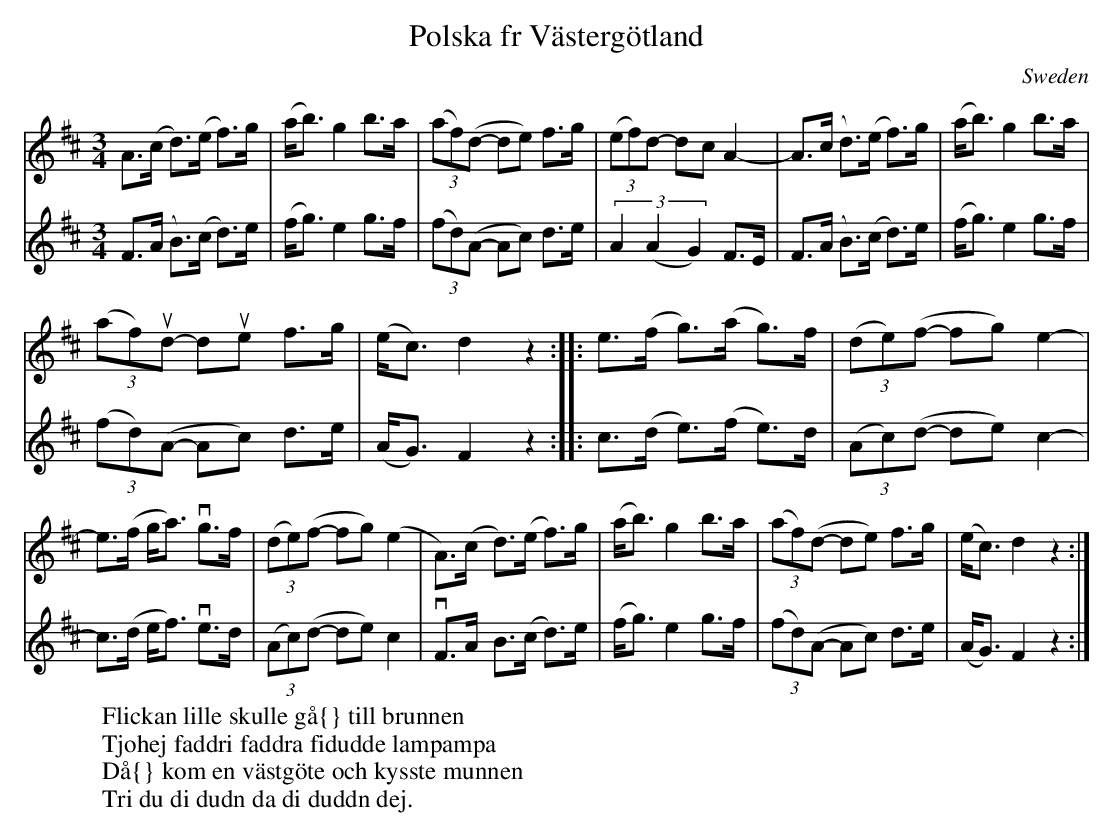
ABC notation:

X:1
T:Polska fr Västergötland
M:3/4
O:Sweden
K:D
V:1
A>(c d)>(e f)>g | (a<b) g2 b>a | \
(3(af)(d- de) f>g | (3(ef)d- dc A2-| \
A>(c d)>(e f)>g | (a<b) g2 b>a |
(3(af)ud- due f>g | (e<c) d2 z2 :: \
e>(f g)>(a g)>f | (3(de)(f -fg) e2- |
e>(f g<a) vg>f | (3(de)(f- fg) (e2 | \
A)>(c d)>(e f)>g | (a<b) g2 b>a | \
(3(af)(d- de) f>g | (e<c) d2z2 :|
V:2
F>(A B)>(c d)>e | (f<g) e2 g>f | (3(fd)(A- Ac) d>e | (3:2:3A2(A2G2) F>E |\
F>(A B)>(c d)>e | (f<g) e2 g>f | (3(fd)(A- Ac) d>e | (A<G) F2z2 ::\
c>(d e)>(f e)>d | (3(Ac)(d- de) c2- | c>(d e<f) ve>d | (3(Ac)(d- de) c2 |\
vF>A- B>(c d)>e | (f<g) e2 g>f | (3(fd)(A- Ac) d>e | (A<G) F2 z2 :|
W:Flickan lille skulle g\aa{} till brunnen
W:Tjohej faddri faddra fidudde lampampa
W:D\aa{} kom en västgöte och kysste munnen
W:Tri du di dudn da di duddn dej.
